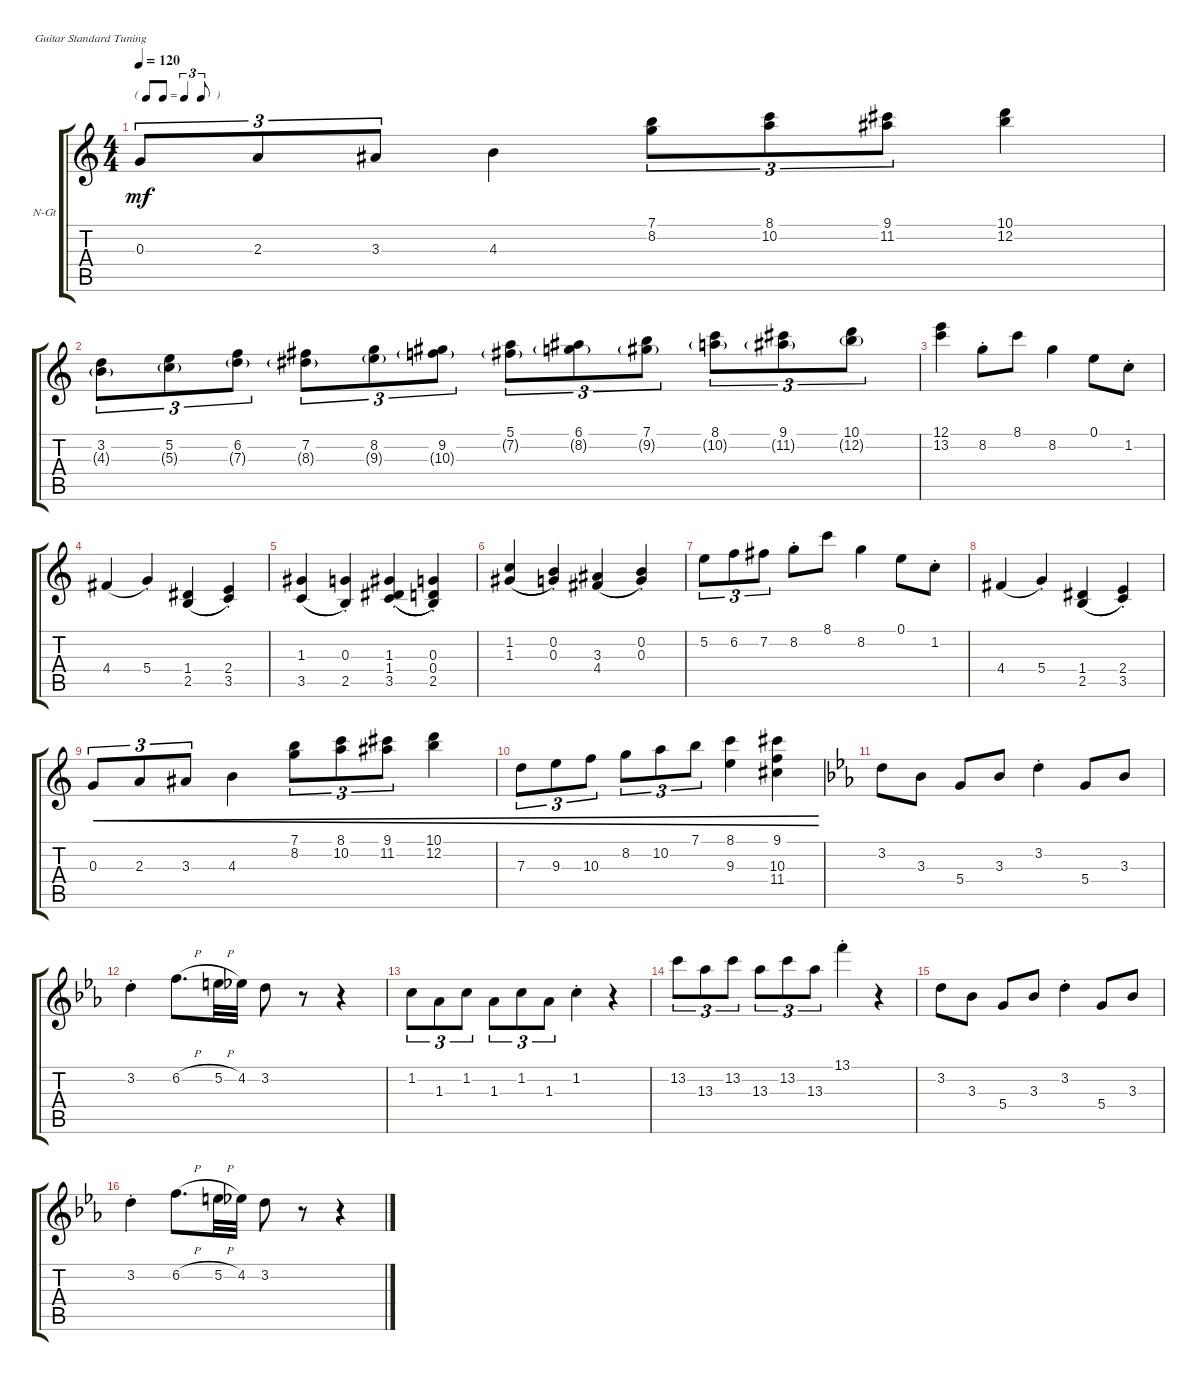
\defaultSystemsLayout 4
\bracketExtendMode groupsimilarinstruments
\firstSystemTrackNameOrientation horizontal
\otherSystemsTrackNameOrientation horizontal
\track ("Nylon Guitar" "N-Gt") {instrument acousticguitarnylon}
\staff {score tabs}
\tuning (E4 B3 G3 D3 A2 E2)
\ts (4 4)
\tf triplet8th
\tempo 120
\clef g2
\ks c
0.3.8{tu (3 2) dy mf} 2.3.8{tu (3 2)} 3.3.8{tu (3 2)} 4.3.4 (8.2 7.1).8{tu (3 2)} (8.1 10.2).8{tu (3 2)} (9.1 11.2).8{tu (3 2)} (10.1 12.2).4 |
(3.2 4.3{g}).8{tu (3 2)} (5.2 5.3{g}).8{tu (3 2)} (6.2 7.3{g}).8{tu (3 2)} (7.2 8.3{g}).8{tu (3 2)} (8.2 9.3{g}).8{tu (3 2)} (9.2 10.3{g}).8{tu (3 2)} (5.1 7.2{g}).8{tu (3 2)} (6.1 8.2{g}).8{tu (3 2)} (7.1 9.2{g}).8{tu (3 2)} (8.1 10.2{g}).8{tu (3 2)} (9.1 11.2{g}).8{tu (3 2)} (10.1 12.2{g}).8{tu (3 2)} |
(12.1 13.2).4 8.2{st}.8 8.1.8 8.2.4 0.1.8 1.2{st}.8 |
4.4.4{legatoorigin} 5.4{st}.4 (1.4 2.5).4{legatoorigin} (2.4{st} 3.5{st}).4 |
(1.3 3.5).4{legatoorigin} (0.3{st} 2.5{st}).4 (1.3{st} 3.5 1.4{st}).4{legatoorigin} (0.3 2.5{st} 0.4{st}).4 |
(1.3 1.2).4{legatoorigin} (0.3{st} 0.2{st}).4 (4.4 3.3).4{legatoorigin} (0.3{st} 0.2{st}).4 |
\scale
0.285164 5.2.8{tu (3 2)} 6.2.8{tu (3 2)} 7.2.8{tu (3 2)} 8.2{st}.8 8.1.8 8.2.4 0.1.8 1.2{st}.8 |
\scale
0.176296 4.4.4{legatoorigin} 5.4{st}.4 (1.4 2.5).4{legatoorigin} (2.4{st} 3.5{st}).4 |
\scale
0.309977 0.3.8{tu (3 2) cre} 2.3.8{tu (3 2) cre} 3.3.8{tu (3 2) cre} 4.3.4{cre} (8.2 7.1).8{tu (3 2) cre} (8.1 10.2).8{tu (3 2) cre} (9.1 11.2).8{tu (3 2) cre} (10.1 12.2).4{cre} |
\scale
0.228058 7.3.8{tu (3 2) cre} 9.3.8{tu (3 2) cre} 10.3.8{tu (3 2) cre} 8.2.8{tu (3 2) cre} 10.2.8{tu (3 2) cre} 7.1.8{tu (3 2) cre} (8.1 9.3).4{cre} (9.1 10.3 11.4).4{cre} |
\scale
0.394137
\ks eb
3.2.8 3.3.8 5.4.8 3.3.8 3.2{st}.4 5.4.8 3.3.8 |
\scale
0.201954 3.2{st}.4 6.2{h}.8{d} 5.2{h}.32 4.2.32 3.2.8 r.8 r.4 |
\scale
0.201954 1.2.8{tu (3 2)} 1.3.8{tu (3 2)} 1.2.8{tu (3 2)} 1.3.8{tu (3 2)} 1.2.8{tu (3 2)} 1.3.8{tu (3 2)} 1.2{st}.4 r.4 |
13.2.8{tu (3 2)} 13.3.8{tu (3 2)} 13.2.8{tu (3 2)} 13.3.8{tu (3 2)} 13.2.8{tu (3 2)} 13.3.8{tu (3 2)} 13.1{st}.4 r.4 |
3.2.8 3.3.8 5.4.8 3.3.8 3.2{st}.4 5.4.8 3.3.8 |
3.2{st}.4 6.2{h}.8{d} 5.2{h}.32 4.2.32 3.2.8 r.8 r.4
